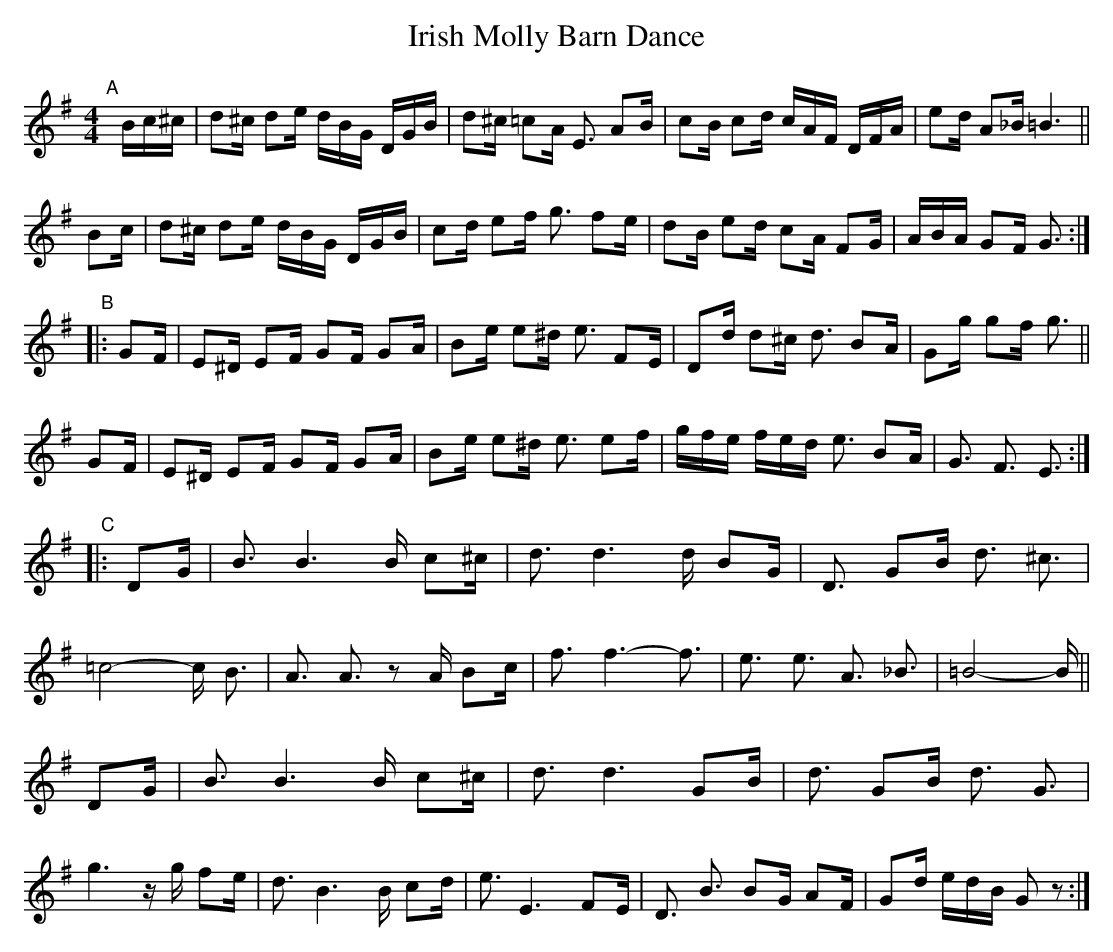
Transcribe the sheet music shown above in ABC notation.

X:1
T:Irish Molly Barn Dance
M:4/4
L:1/8
K:G
"A"[|]\
B/c/^c/ | d^c/ de/ d/B/G/ D/G/B/ | d^c/ =cA/ E3/ \
AB/ | cB/ cd/ c/A/F/ D/F/A/ | ed/ A_B/ =B3 ||
Bc/ | d^c/ de/ d/B/G/ D/G/B/ | cd/ ef/ g3/ \
fe/ | dB/ ed/ cA/ FG/ | A/B/A/ GF/ G3/ :|
"B"|:\
GF/ | E^D/ EF/ GF/ GA/ | Be/ e^d/ e3/ \
FE/ | Dd/ d^c/ d3/ BA/ | Gg/ gf/ g3/ ||
GF/ | E^D/ EF/ GF/ GA/ | Be/ e^d/ e3/ \
ef/ | g/f/e/ f/e/d/ e3/ BA/ | G3/ F3/ E3/ :|
"C"|:\
DG/ | B3/ B3 B/ c^c/ | d3/ d3 d/ BG/ | D3/ GB/ d3/ ^c3/ | =c4-c/ \
B3/ | A3/ A3/z A/ Bc/ | f3/ f3- f3/ | e3/ e3/ A3/ _B3/ | =B4- B/ ||
DG/ | B3/ B3 B/ c^c/ | d3/ d3 GB/ | d3/ GB/ d3/ G3/ | g3 z/ \
g/ fe/ | d3/ B3 B/ cd/ | e3/ E3 FE/ | D3/ B3/ BG/ AF/ | Gd/ e/d/B/ Gz :|
